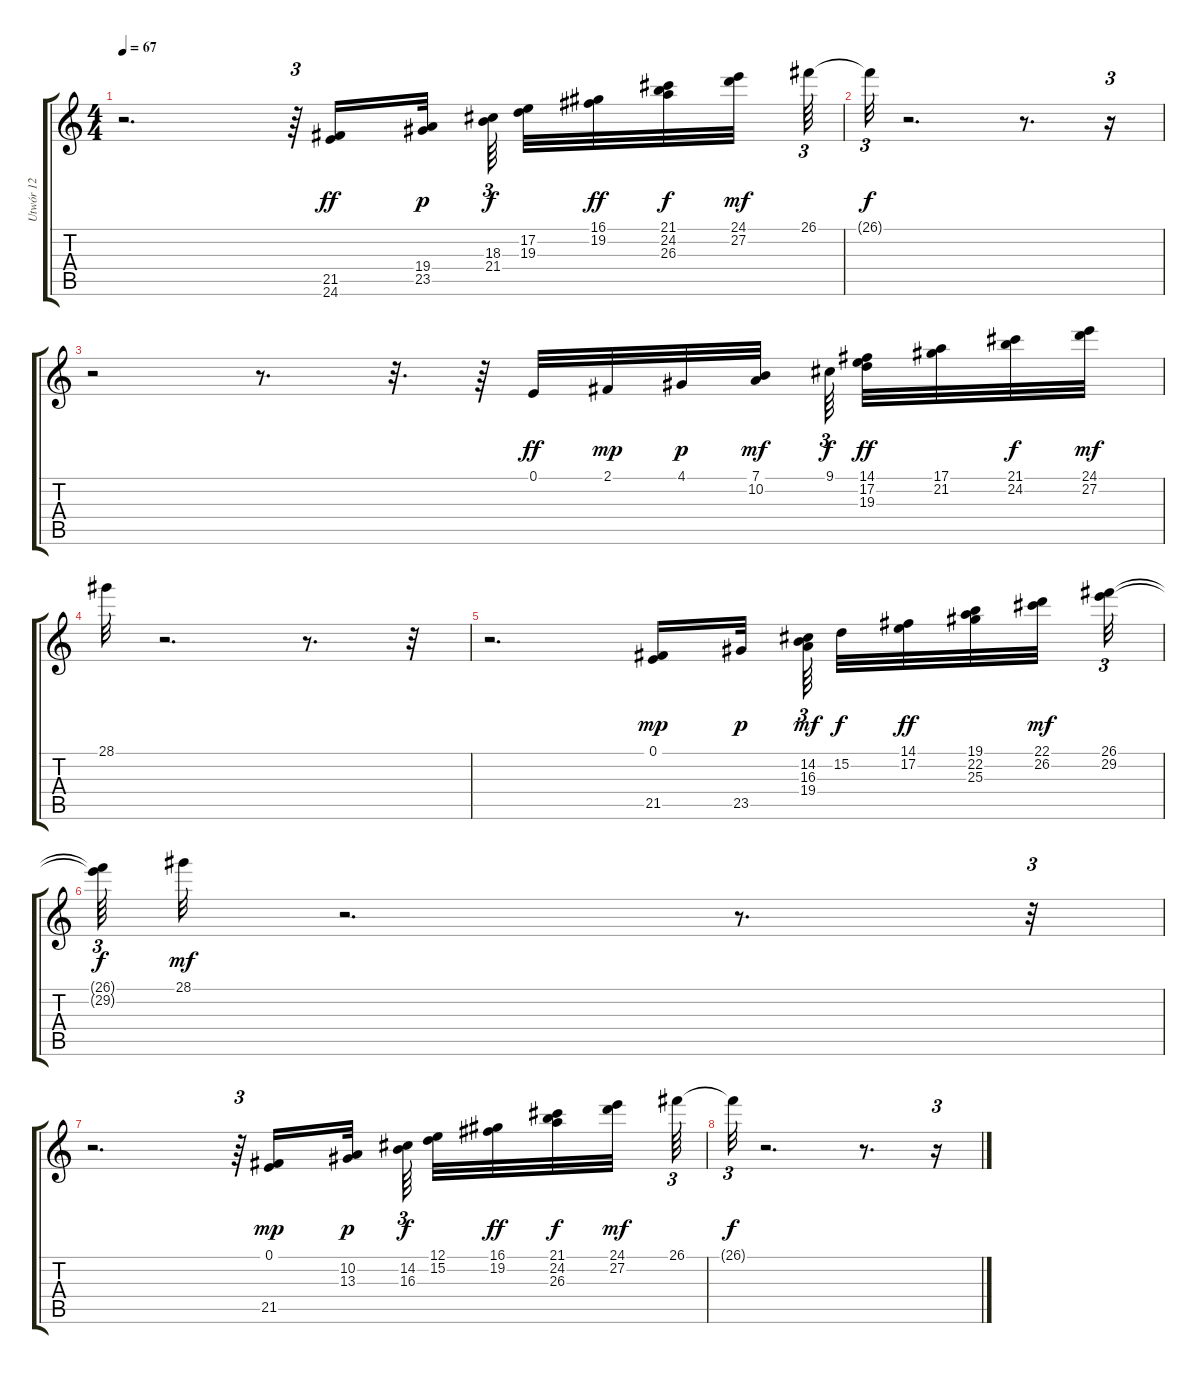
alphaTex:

\track ("Utwór 12" "Utwór 12") {instrument orchestralharp}
\staff {score tabs}
\tuning (E4 B3 G3 D3 A2 E2) {hide}
\ts (4 4)
\tempo 67
\clef g2
\ks c
r.2{d dy mf} r.64{tu (3 2)} (21.5 24.6).16{dy ff} (19.4 23.5).32{dy p} (18.3 21.4).64{tu (3 2) dy f} (17.2 19.3).32 (16.1 19.2).32{dy ff} (21.1 24.2 26.3).32{dy f} (24.1 27.2).32{dy mf} 26.1.64{tu (3 2)} |
26.1{t}.32{tu (3 2) dy f} r.2{d} r.8{d} r.16{tu (3 2)} |
r.2 r.8{d} r.32{d} r.64 0.1.32{dy ff} 2.1.32{dy mp} 4.1.32{dy p} (7.1 10.2).32{dy mf} 9.1.64{tu (3 2) dy f} (14.1 17.2 19.3).32{dy ff} (17.1 21.2).32 (21.1 24.2).32{dy f} (24.1 27.2).32{dy mf} |
28.1.32 r.2{d} r.8{d} r.32 |
r.2{d} (0.1 21.5).16{dy mp} 23.5.32{dy p} (14.2 16.3 19.4).64{tu (3 2) dy mf} 15.2.32{dy f} (14.1 17.2).32{dy ff} (19.1 22.2 25.3).32 (22.1 26.2).32{dy mf} (26.1 29.2).32{tu (3 2)} |
(26.1{t} 29.2{t}).64{tu (3 2) dy f} 28.1.32{dy mf} r.2{d} r.8{d} r.32{tu (3 2)} |
r.2{d} r.64{tu (3 2)} (0.1 21.5).16{dy mp} (10.2 13.3).32{dy p} (14.2 16.3).64{tu (3 2) dy f} (12.1 15.2).32 (16.1 19.2).32{dy ff} (21.1 24.2 26.3).32{dy f} (24.1 27.2).32{dy mf} 26.1.64{tu (3 2)} |
26.1{t}.32{tu (3 2) dy f} r.2{d} r.8{d} r.16{tu (3 2)}
